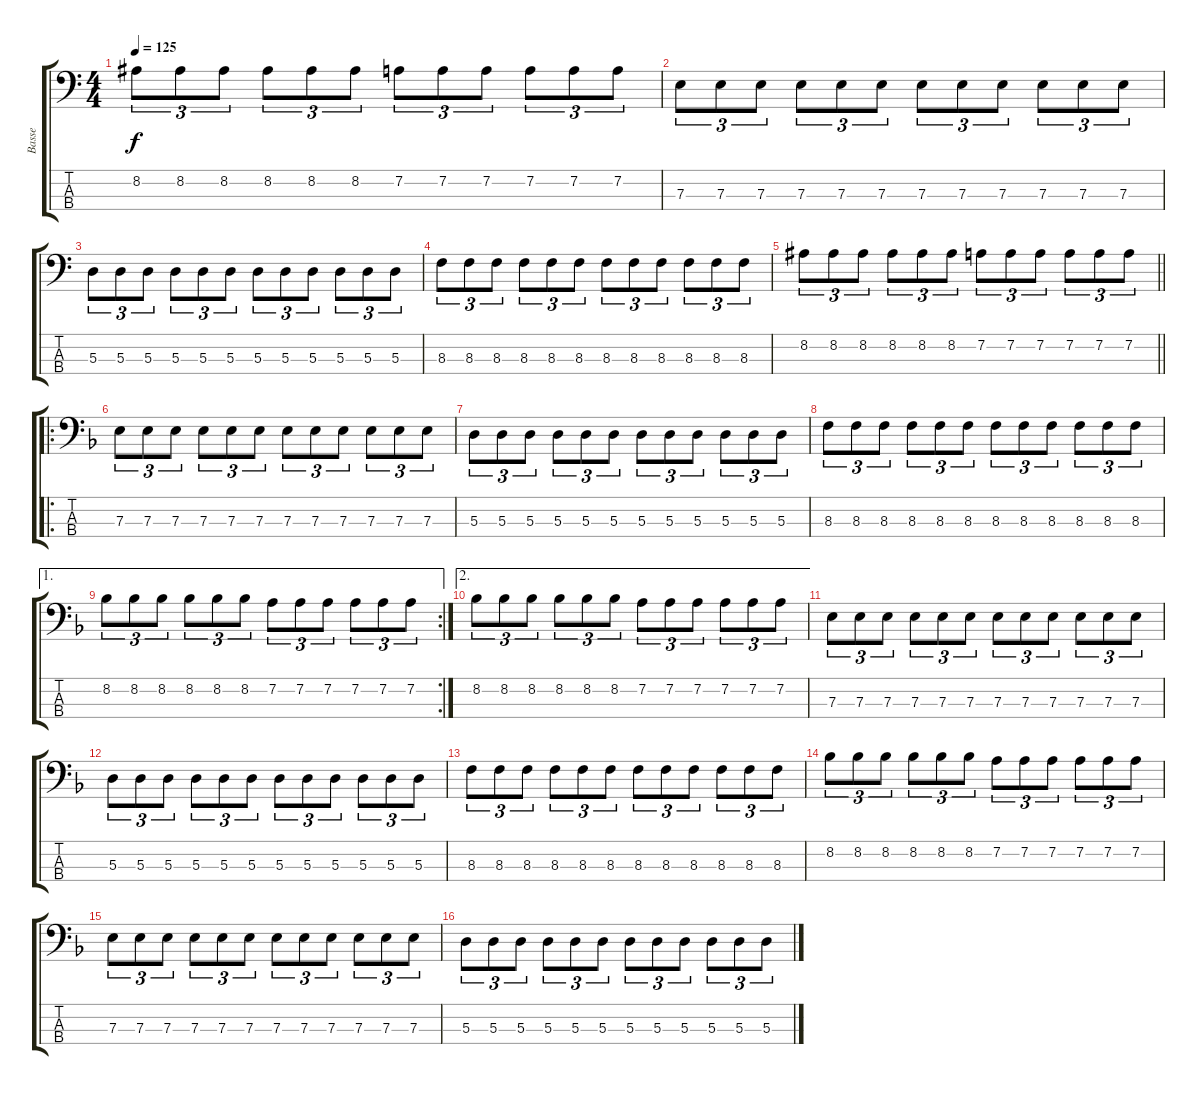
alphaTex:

\track ("Basse" "Basse") {instrument electricbassfinger}
\staff {score tabs}
\tuning (G2 D2 A1 E1) {hide}
\ts (4 4)
\tempo 125
\clef f4
\ks c
8.2.8{tu (3 2) dy f} 8.2.8{tu (3 2)} 8.2.8{tu (3 2)} 8.2.8{tu (3 2)} 8.2.8{tu (3 2)} 8.2.8{tu (3 2)} 7.2.8{tu (3 2)} 7.2.8{tu (3 2)} 7.2.8{tu (3 2)} 7.2.8{tu (3 2)} 7.2.8{tu (3 2)} 7.2.8{tu (3 2)} |
7.3.8{tu (3 2)} 7.3.8{tu (3 2)} 7.3.8{tu (3 2)} 7.3.8{tu (3 2)} 7.3.8{tu (3 2)} 7.3.8{tu (3 2)} 7.3.8{tu (3 2)} 7.3.8{tu (3 2)} 7.3.8{tu (3 2)} 7.3.8{tu (3 2)} 7.3.8{tu (3 2)} 7.3.8{tu (3 2)} |
5.3.8{tu (3 2)} 5.3.8{tu (3 2)} 5.3.8{tu (3 2)} 5.3.8{tu (3 2)} 5.3.8{tu (3 2)} 5.3.8{tu (3 2)} 5.3.8{tu (3 2)} 5.3.8{tu (3 2)} 5.3.8{tu (3 2)} 5.3.8{tu (3 2)} 5.3.8{tu (3 2)} 5.3.8{tu (3 2)} |
8.3.8{tu (3 2)} 8.3.8{tu (3 2)} 8.3.8{tu (3 2)} 8.3.8{tu (3 2)} 8.3.8{tu (3 2)} 8.3.8{tu (3 2)} 8.3.8{tu (3 2)} 8.3.8{tu (3 2)} 8.3.8{tu (3 2)} 8.3.8{tu (3 2)} 8.3.8{tu (3 2)} 8.3.8{tu (3 2)} |
\barLineRight lightlight
8.2.8{tu (3 2)} 8.2.8{tu (3 2)} 8.2.8{tu (3 2)} 8.2.8{tu (3 2)} 8.2.8{tu (3 2)} 8.2.8{tu (3 2)} 7.2.8{tu (3 2)} 7.2.8{tu (3 2)} 7.2.8{tu (3 2)} 7.2.8{tu (3 2)} 7.2.8{tu (3 2)} 7.2.8{tu (3 2)} |
\ro
\ks f
7.3.8{tu (3 2)} 7.3.8{tu (3 2)} 7.3.8{tu (3 2)} 7.3.8{tu (3 2)} 7.3.8{tu (3 2)} 7.3.8{tu (3 2)} 7.3.8{tu (3 2)} 7.3.8{tu (3 2)} 7.3.8{tu (3 2)} 7.3.8{tu (3 2)} 7.3.8{tu (3 2)} 7.3.8{tu (3 2)} |
5.3.8{tu (3 2)} 5.3.8{tu (3 2)} 5.3.8{tu (3 2)} 5.3.8{tu (3 2)} 5.3.8{tu (3 2)} 5.3.8{tu (3 2)} 5.3.8{tu (3 2)} 5.3.8{tu (3 2)} 5.3.8{tu (3 2)} 5.3.8{tu (3 2)} 5.3.8{tu (3 2)} 5.3.8{tu (3 2)} |
8.3.8{tu (3 2)} 8.3.8{tu (3 2)} 8.3.8{tu (3 2)} 8.3.8{tu (3 2)} 8.3.8{tu (3 2)} 8.3.8{tu (3 2)} 8.3.8{tu (3 2)} 8.3.8{tu (3 2)} 8.3.8{tu (3 2)} 8.3.8{tu (3 2)} 8.3.8{tu (3 2)} 8.3.8{tu (3 2)} |
\ae 1
\rc 2
8.2.8{tu (3 2)} 8.2.8{tu (3 2)} 8.2.8{tu (3 2)} 8.2.8{tu (3 2)} 8.2.8{tu (3 2)} 8.2.8{tu (3 2)} 7.2.8{tu (3 2)} 7.2.8{tu (3 2)} 7.2.8{tu (3 2)} 7.2.8{tu (3 2)} 7.2.8{tu (3 2)} 7.2.8{tu (3 2)} |
\ae 2
8.2.8{tu (3 2)} 8.2.8{tu (3 2)} 8.2.8{tu (3 2)} 8.2.8{tu (3 2)} 8.2.8{tu (3 2)} 8.2.8{tu (3 2)} 7.2.8{tu (3 2)} 7.2.8{tu (3 2)} 7.2.8{tu (3 2)} 7.2.8{tu (3 2)} 7.2.8{tu (3 2)} 7.2.8{tu (3 2)} |
7.3.8{tu (3 2)} 7.3.8{tu (3 2)} 7.3.8{tu (3 2)} 7.3.8{tu (3 2)} 7.3.8{tu (3 2)} 7.3.8{tu (3 2)} 7.3.8{tu (3 2)} 7.3.8{tu (3 2)} 7.3.8{tu (3 2)} 7.3.8{tu (3 2)} 7.3.8{tu (3 2)} 7.3.8{tu (3 2)} |
5.3.8{tu (3 2)} 5.3.8{tu (3 2)} 5.3.8{tu (3 2)} 5.3.8{tu (3 2)} 5.3.8{tu (3 2)} 5.3.8{tu (3 2)} 5.3.8{tu (3 2)} 5.3.8{tu (3 2)} 5.3.8{tu (3 2)} 5.3.8{tu (3 2)} 5.3.8{tu (3 2)} 5.3.8{tu (3 2)} |
8.3.8{tu (3 2)} 8.3.8{tu (3 2)} 8.3.8{tu (3 2)} 8.3.8{tu (3 2)} 8.3.8{tu (3 2)} 8.3.8{tu (3 2)} 8.3.8{tu (3 2)} 8.3.8{tu (3 2)} 8.3.8{tu (3 2)} 8.3.8{tu (3 2)} 8.3.8{tu (3 2)} 8.3.8{tu (3 2)} |
8.2.8{tu (3 2)} 8.2.8{tu (3 2)} 8.2.8{tu (3 2)} 8.2.8{tu (3 2)} 8.2.8{tu (3 2)} 8.2.8{tu (3 2)} 7.2.8{tu (3 2)} 7.2.8{tu (3 2)} 7.2.8{tu (3 2)} 7.2.8{tu (3 2)} 7.2.8{tu (3 2)} 7.2.8{tu (3 2)} |
7.3.8{tu (3 2)} 7.3.8{tu (3 2)} 7.3.8{tu (3 2)} 7.3.8{tu (3 2)} 7.3.8{tu (3 2)} 7.3.8{tu (3 2)} 7.3.8{tu (3 2)} 7.3.8{tu (3 2)} 7.3.8{tu (3 2)} 7.3.8{tu (3 2)} 7.3.8{tu (3 2)} 7.3.8{tu (3 2)} |
5.3.8{tu (3 2)} 5.3.8{tu (3 2)} 5.3.8{tu (3 2)} 5.3.8{tu (3 2)} 5.3.8{tu (3 2)} 5.3.8{tu (3 2)} 5.3.8{tu (3 2)} 5.3.8{tu (3 2)} 5.3.8{tu (3 2)} 5.3.8{tu (3 2)} 5.3.8{tu (3 2)} 5.3.8{tu (3 2)}
